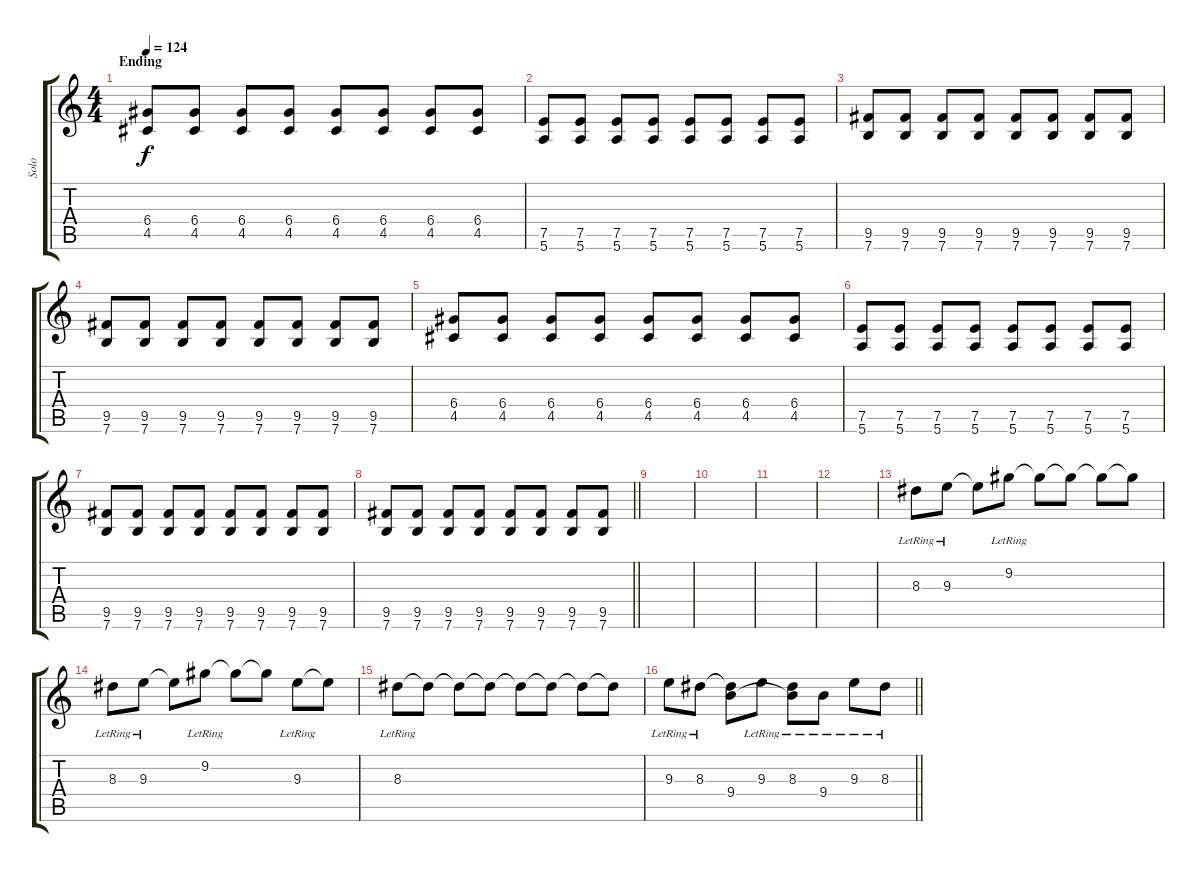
\track ("Solo" "Solo") {instrument electricguitarclean}
\staff {score tabs}
\tuning (E4 B3 G3 D3 A2 E2) {hide}
\ts (4 4)
\section ("" "Ending")
\tempo 124
\clef g2
\ks c
(6.4 4.5).8{dy f instrument overdrivenguitar} (6.4 4.5).8 (6.4 4.5).8 (6.4 4.5).8 (6.4 4.5).8 (6.4 4.5).8 (6.4 4.5).8 (6.4 4.5).8 |
(7.5 5.6).8 (7.5 5.6).8 (7.5 5.6).8 (7.5 5.6).8 (7.5 5.6).8 (7.5 5.6).8 (7.5 5.6).8 (7.5 5.6).8 |
(9.5 7.6).8 (9.5 7.6).8 (9.5 7.6).8 (9.5 7.6).8 (9.5 7.6).8 (9.5 7.6).8 (9.5 7.6).8 (9.5 7.6).8 |
(9.5 7.6).8 (9.5 7.6).8 (9.5 7.6).8 (9.5 7.6).8 (9.5 7.6).8 (9.5 7.6).8 (9.5 7.6).8 (9.5 7.6).8 |
(6.4 4.5).8{instrument overdrivenguitar} (6.4 4.5).8 (6.4 4.5).8 (6.4 4.5).8 (6.4 4.5).8 (6.4 4.5).8 (6.4 4.5).8 (6.4 4.5).8 |
(7.5 5.6).8 (7.5 5.6).8 (7.5 5.6).8 (7.5 5.6).8 (7.5 5.6).8 (7.5 5.6).8 (7.5 5.6).8 (7.5 5.6).8 |
(9.5 7.6).8 (9.5 7.6).8 (9.5 7.6).8 (9.5 7.6).8 (9.5 7.6).8 (9.5 7.6).8 (9.5 7.6).8 (9.5 7.6).8 |
\barLineRight lightlight
(9.5 7.6).8 (9.5 7.6).8 (9.5 7.6).8 (9.5 7.6).8 (9.5 7.6).8 (9.5 7.6).8 (9.5 7.6).8 (9.5 7.6).8 |
|
|
|
|
8.3{lr}.8{instrument electricguitarclean} 9.3{lr}.8 9.3{t}.8 9.2{lr}.8 9.2{t}.8 9.2{t}.8 9.2{t}.8 9.2{t}.8 |
8.3{lr}.8 9.3{lr}.8 9.3{t}.8 9.2{lr}.8 9.2{t}.8 9.2{t}.8 9.3{lr}.8 9.3{t}.8 |
8.3{lr}.8 8.3{t}.8 8.3{t}.8 8.3{t}.8 8.3{t}.8 8.3{t}.8 8.3{t}.8 8.3{t}.8 |
\barLineRight lightlight
9.3{lr}.8 8.3{lr}.8 (8.3{t} 9.4).8 9.3{lr}.8 (8.3{lr} 9.4{t}).8 9.4{lr}.8 9.3{lr}.8 8.3{lr}.8
